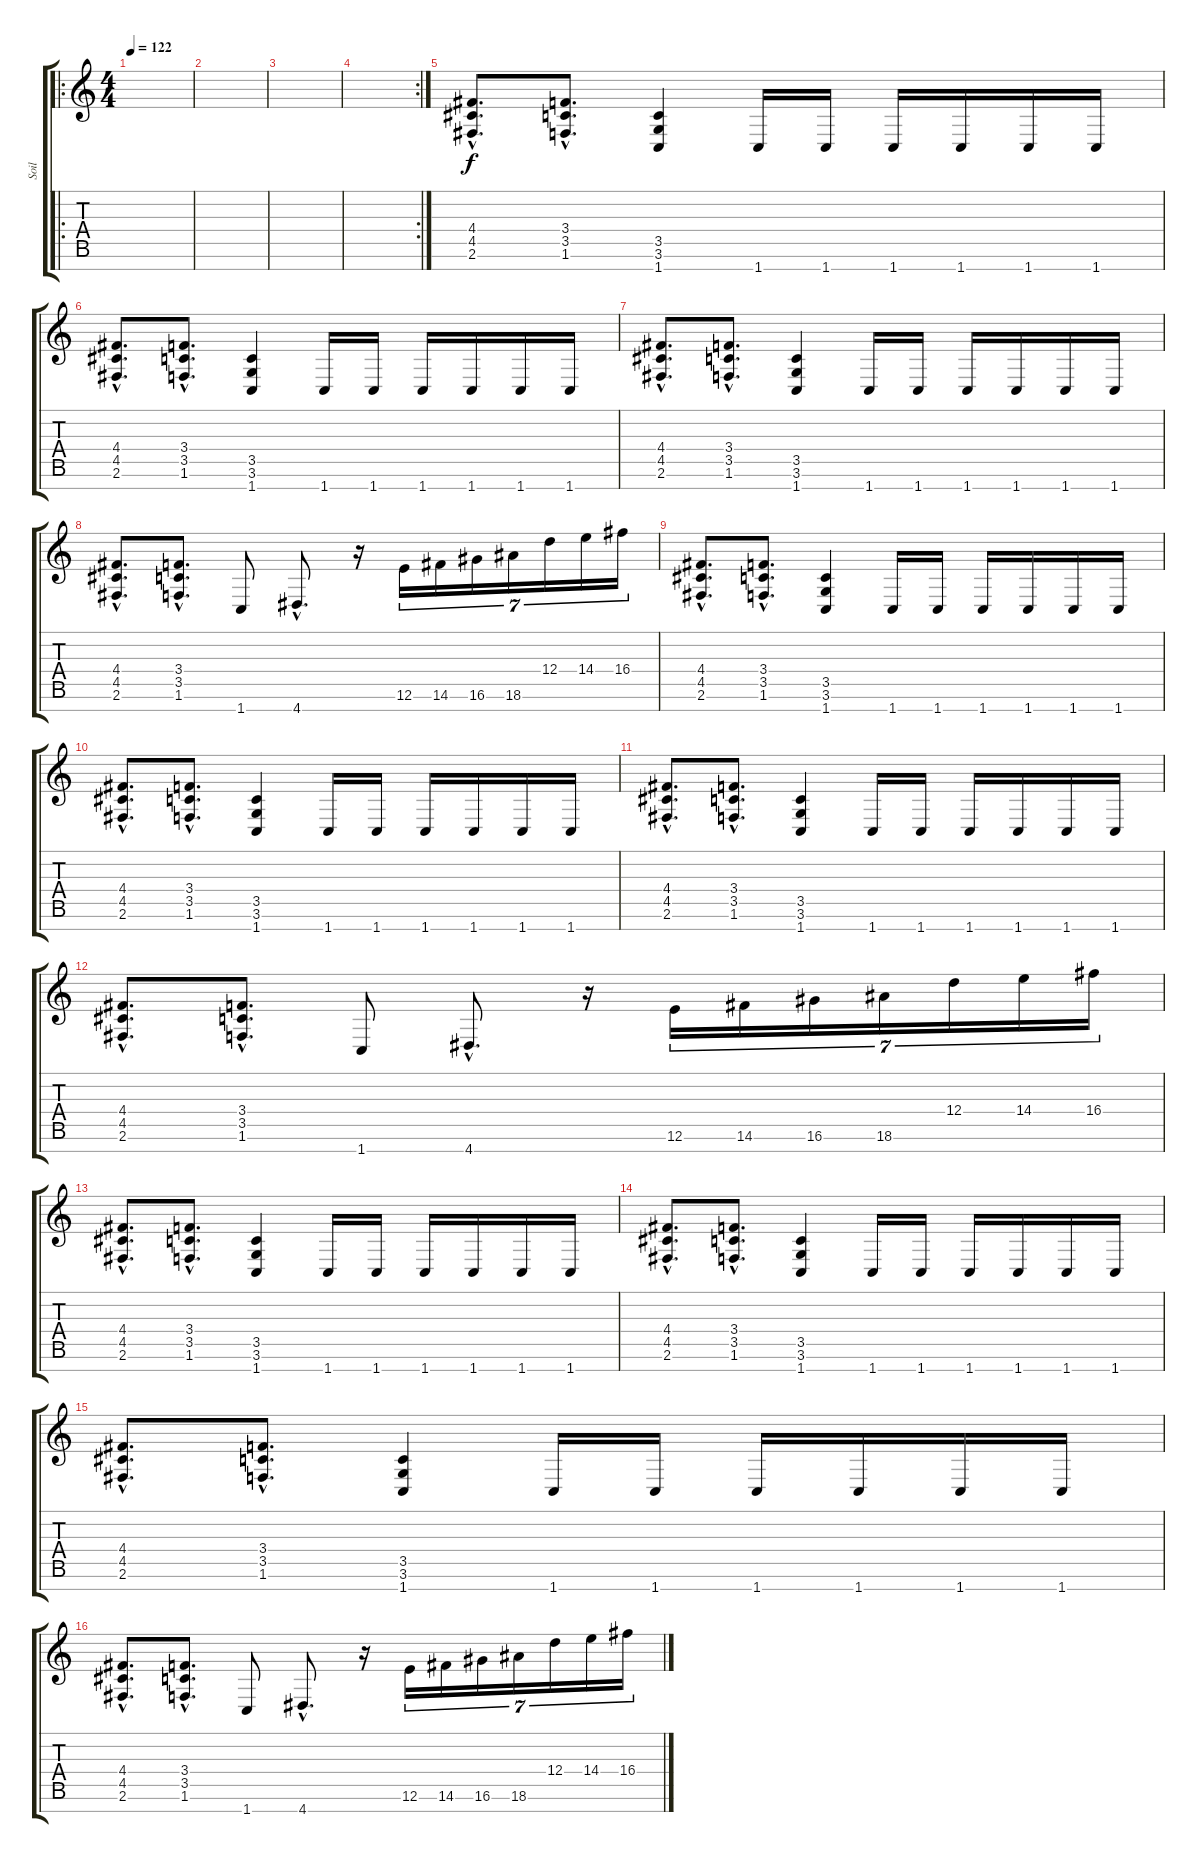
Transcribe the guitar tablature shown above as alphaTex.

\track ("Soil" "Soil") {instrument overdrivenguitar}
\staff {score tabs}
\tuning (E4 B3 G3 D3 A2 E2 B1) {hide}
\ro
\ts (4 4)
\tempo 122
\clef g2
\ks c
|
|
|
\rc 2
|
(4.4{hac} 4.5{hac} 2.6{hac}).8{d} (3.4{hac} 3.5{hac} 1.6{hac}).8{d} (3.5 3.6 1.7).4 1.7.16 1.7.16 1.7.16 1.7.16 1.7.16 1.7.16 |
(4.4{hac} 4.5{hac} 2.6{hac}).8{d} (3.4{hac} 3.5{hac} 1.6{hac}).8{d} (3.5 3.6 1.7).4 1.7.16 1.7.16 1.7.16 1.7.16 1.7.16 1.7.16 |
(4.4{hac} 4.5{hac} 2.6{hac}).8{d} (3.4{hac} 3.5{hac} 1.6{hac}).8{d} (3.5 3.6 1.7).4 1.7.16 1.7.16 1.7.16 1.7.16 1.7.16 1.7.16 |
(4.4{hac} 4.5{hac} 2.6{hac}).8{d} (3.4{hac} 3.5{hac} 1.6{hac}).8{d} 1.7.8 4.7{hac}.8{d} r.16 12.6.16{tu (7 4)} 14.6.16{tu (7 4)} 16.6.16{tu (7 4)} 18.6.16{tu (7 4)} 12.4.16{tu (7 4)} 14.4.16{tu (7 4)} 16.4.16{tu (7 4)} |
(4.4{hac} 4.5{hac} 2.6{hac}).8{d} (3.4{hac} 3.5{hac} 1.6{hac}).8{d} (3.5 3.6 1.7).4 1.7.16 1.7.16 1.7.16 1.7.16 1.7.16 1.7.16 |
(4.4{hac} 4.5{hac} 2.6{hac}).8{d} (3.4{hac} 3.5{hac} 1.6{hac}).8{d} (3.5 3.6 1.7).4 1.7.16 1.7.16 1.7.16 1.7.16 1.7.16 1.7.16 |
(4.4{hac} 4.5{hac} 2.6{hac}).8{d} (3.4{hac} 3.5{hac} 1.6{hac}).8{d} (3.5 3.6 1.7).4 1.7.16 1.7.16 1.7.16 1.7.16 1.7.16 1.7.16 |
(4.4{hac} 4.5{hac} 2.6{hac}).8{d} (3.4{hac} 3.5{hac} 1.6{hac}).8{d} 1.7.8 4.7{hac}.8{d} r.16 12.6.16{tu (7 4)} 14.6.16{tu (7 4)} 16.6.16{tu (7 4)} 18.6.16{tu (7 4)} 12.4.16{tu (7 4)} 14.4.16{tu (7 4)} 16.4.16{tu (7 4)} |
(4.4{hac} 4.5{hac} 2.6{hac}).8{d} (3.4{hac} 3.5{hac} 1.6{hac}).8{d} (3.5 3.6 1.7).4 1.7.16 1.7.16 1.7.16 1.7.16 1.7.16 1.7.16 |
(4.4{hac} 4.5{hac} 2.6{hac}).8{d} (3.4{hac} 3.5{hac} 1.6{hac}).8{d} (3.5 3.6 1.7).4 1.7.16 1.7.16 1.7.16 1.7.16 1.7.16 1.7.16 |
(4.4{hac} 4.5{hac} 2.6{hac}).8{d} (3.4{hac} 3.5{hac} 1.6{hac}).8{d} (3.5 3.6 1.7).4 1.7.16 1.7.16 1.7.16 1.7.16 1.7.16 1.7.16 |
(4.4{hac} 4.5{hac} 2.6{hac}).8{d} (3.4{hac} 3.5{hac} 1.6{hac}).8{d} 1.7.8 4.7{hac}.8{d} r.16 12.6.16{tu (7 4)} 14.6.16{tu (7 4)} 16.6.16{tu (7 4)} 18.6.16{tu (7 4)} 12.4.16{tu (7 4)} 14.4.16{tu (7 4)} 16.4.16{tu (7 4)}
